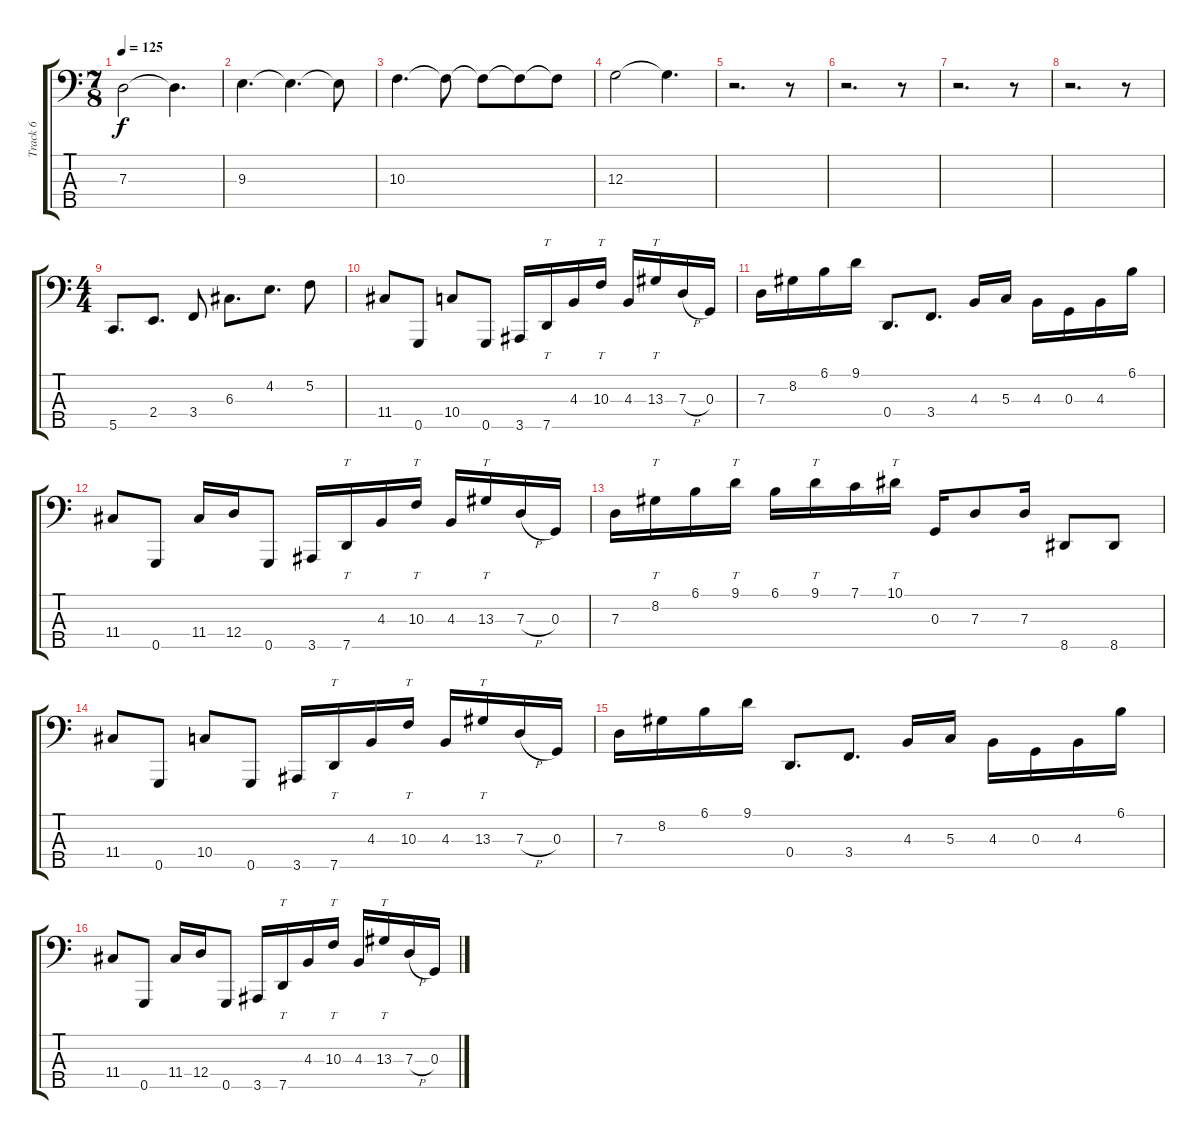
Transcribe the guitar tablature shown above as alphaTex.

\track ("Track 6" "Track 6") {instrument fretlessbass}
\staff {score tabs}
\tuning (F2 C2 G1 D1 G0) {hide}
\ts (7 8)
\tempo 125
\clef f4
\ks c
7.3.2{dy f} 7.3{t}.4{d} |
9.3.4{d} 9.3{t}.4{d} 9.3{t}.8 |
10.3.4{d} 10.3{t}.8 10.3{t}.8 10.3{t}.8 10.3{t}.8 |
12.3.2 12.3{t}.4{d} |
r.2{d} r.8 |
r.2{d} r.8 |
r.2{d} r.8 |
r.2{d} r.8 |
\ts (4 4)
5.5.8{d} 2.4.8{d} 3.4.8 6.3.8{d} 4.2.8{d} 5.2.8 |
11.4.8 0.5.8 10.4.8 0.5.8 3.5.16 7.5.16{tt} 4.3.16 10.3.16{tt} 4.3.16 13.3.16{tt} 7.3{h}.16 0.3.16 |
7.3.16 8.2.16 6.1.16 9.1.16 0.4.8{d} 3.4.8{d} 4.3.16 5.3.16 4.3.16 0.3.16 4.3.16 6.1.16 |
11.4.8 0.5.8 11.4.16 12.4.16 0.5.8 3.5.16 7.5.16{tt} 4.3.16 10.3.16{tt} 4.3.16 13.3.16{tt} 7.3{h}.16 0.3.16 |
7.3.16 8.2.16{tt} 6.1.16 9.1.16{tt} 6.1.16 9.1.16{tt} 7.1.16 10.1.16{tt} 0.3.16 7.3.8 7.3.16 8.5.8 8.5.8 |
11.4.8 0.5.8 10.4.8 0.5.8 3.5.16 7.5.16{tt} 4.3.16 10.3.16{tt} 4.3.16 13.3.16{tt} 7.3{h}.16 0.3.16 |
7.3.16 8.2.16 6.1.16 9.1.16 0.4.8{d} 3.4.8{d} 4.3.16 5.3.16 4.3.16 0.3.16 4.3.16 6.1.16 |
11.4.8 0.5.8 11.4.16 12.4.16 0.5.8 3.5.16 7.5.16{tt} 4.3.16 10.3.16{tt} 4.3.16 13.3.16{tt} 7.3{h}.16 0.3.16
